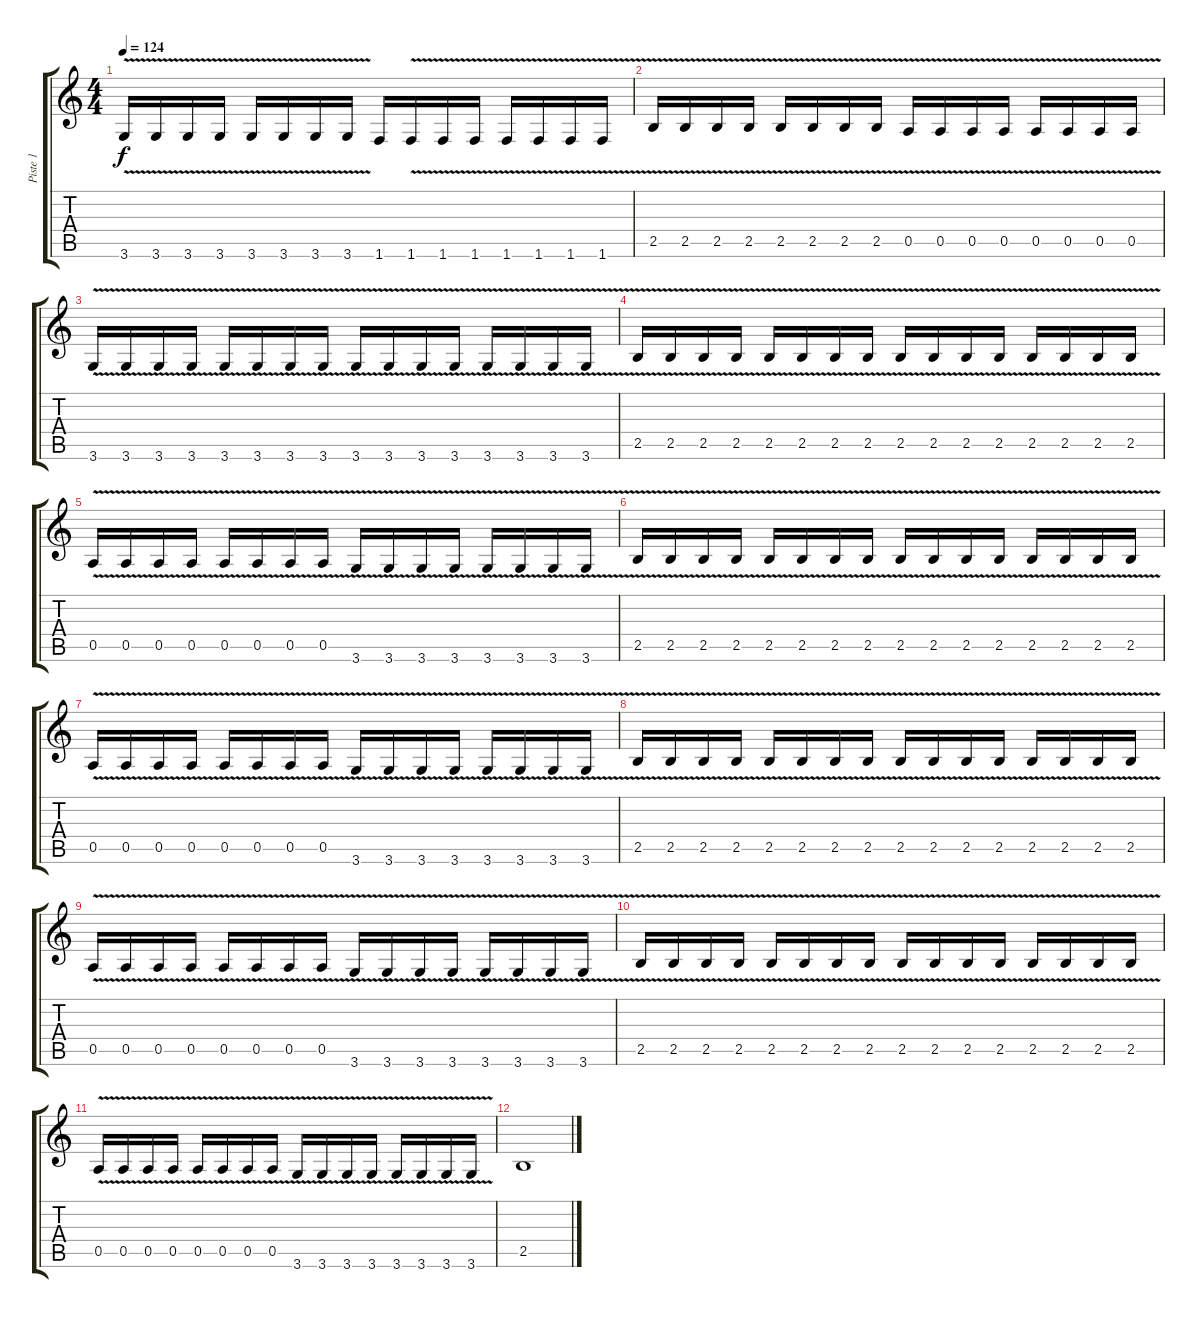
\track ("Piste 1" "Piste 1") {instrument acousticguitarnylon}
\staff {score tabs}
\tuning (E4 B3 G3 D3 A2 E2) {hide}
\ts (4 4)
\tempo 124
\clef g2
\ks c
3.6{v}.16{dy f} 3.6{v}.16 3.6{v}.16 3.6{v}.16 3.6{v}.16 3.6{v}.16 3.6{v}.16 3.6{v}.16 1.6.16 1.6{v}.16 1.6{v}.16 1.6{v}.16 1.6{v}.16 1.6{v}.16 1.6{v}.16 1.6{v}.16 |
2.5{v}.16 2.5{v}.16 2.5{v}.16 2.5{v}.16 2.5{v}.16 2.5{v}.16 2.5{v}.16 2.5{v}.16 0.5{v}.16 0.5{v}.16 0.5{v}.16 0.5{v}.16 0.5{v}.16 0.5{v}.16 0.5{v}.16 0.5{v}.16 |
3.6{v}.16 3.6{v}.16 3.6{v}.16 3.6{v}.16 3.6{v}.16 3.6{v}.16 3.6{v}.16 3.6{v}.16 3.6{v}.16 3.6{v}.16 3.6{v}.16 3.6{v}.16 3.6{v}.16 3.6{v}.16 3.6{v}.16 3.6{v}.16 |
2.5{v}.16 2.5{v}.16 2.5{v}.16 2.5{v}.16 2.5{v}.16 2.5{v}.16 2.5{v}.16 2.5{v}.16 2.5{v}.16 2.5{v}.16 2.5{v}.16 2.5{v}.16 2.5{v}.16 2.5{v}.16 2.5{v}.16 2.5{v}.16 |
0.5{v}.16 0.5{v}.16 0.5{v}.16 0.5{v}.16 0.5{v}.16 0.5{v}.16 0.5{v}.16 0.5{v}.16 3.6{v}.16 3.6{v}.16 3.6{v}.16 3.6{v}.16 3.6{v}.16 3.6{v}.16 3.6{v}.16 3.6{v}.16 |
2.5{v}.16 2.5{v}.16 2.5{v}.16 2.5{v}.16 2.5{v}.16 2.5{v}.16 2.5{v}.16 2.5{v}.16 2.5{v}.16 2.5{v}.16 2.5{v}.16 2.5{v}.16 2.5{v}.16 2.5{v}.16 2.5{v}.16 2.5{v}.16 |
0.5{v}.16 0.5{v}.16 0.5{v}.16 0.5{v}.16 0.5{v}.16 0.5{v}.16 0.5{v}.16 0.5{v}.16 3.6{v}.16 3.6{v}.16 3.6{v}.16 3.6{v}.16 3.6{v}.16 3.6{v}.16 3.6{v}.16 3.6{v}.16 |
2.5{v}.16 2.5{v}.16 2.5{v}.16 2.5{v}.16 2.5{v}.16 2.5{v}.16 2.5{v}.16 2.5{v}.16 2.5{v}.16 2.5{v}.16 2.5{v}.16 2.5{v}.16 2.5{v}.16 2.5{v}.16 2.5{v}.16 2.5{v}.16 |
0.5{v}.16 0.5{v}.16 0.5{v}.16 0.5{v}.16 0.5{v}.16 0.5{v}.16 0.5{v}.16 0.5{v}.16 3.6{v}.16 3.6{v}.16 3.6{v}.16 3.6{v}.16 3.6{v}.16 3.6{v}.16 3.6{v}.16 3.6{v}.16 |
2.5{v}.16 2.5{v}.16 2.5{v}.16 2.5{v}.16 2.5{v}.16 2.5{v}.16 2.5{v}.16 2.5{v}.16 2.5{v}.16 2.5{v}.16 2.5{v}.16 2.5{v}.16 2.5{v}.16 2.5{v}.16 2.5{v}.16 2.5{v}.16 |
0.5{v}.16 0.5{v}.16 0.5{v}.16 0.5{v}.16 0.5{v}.16 0.5{v}.16 0.5{v}.16 0.5{v}.16 3.6{v}.16 3.6{v}.16 3.6{v}.16 3.6{v}.16 3.6{v}.16 3.6{v}.16 3.6{v}.16 3.6{v}.16 |
2.5.1
